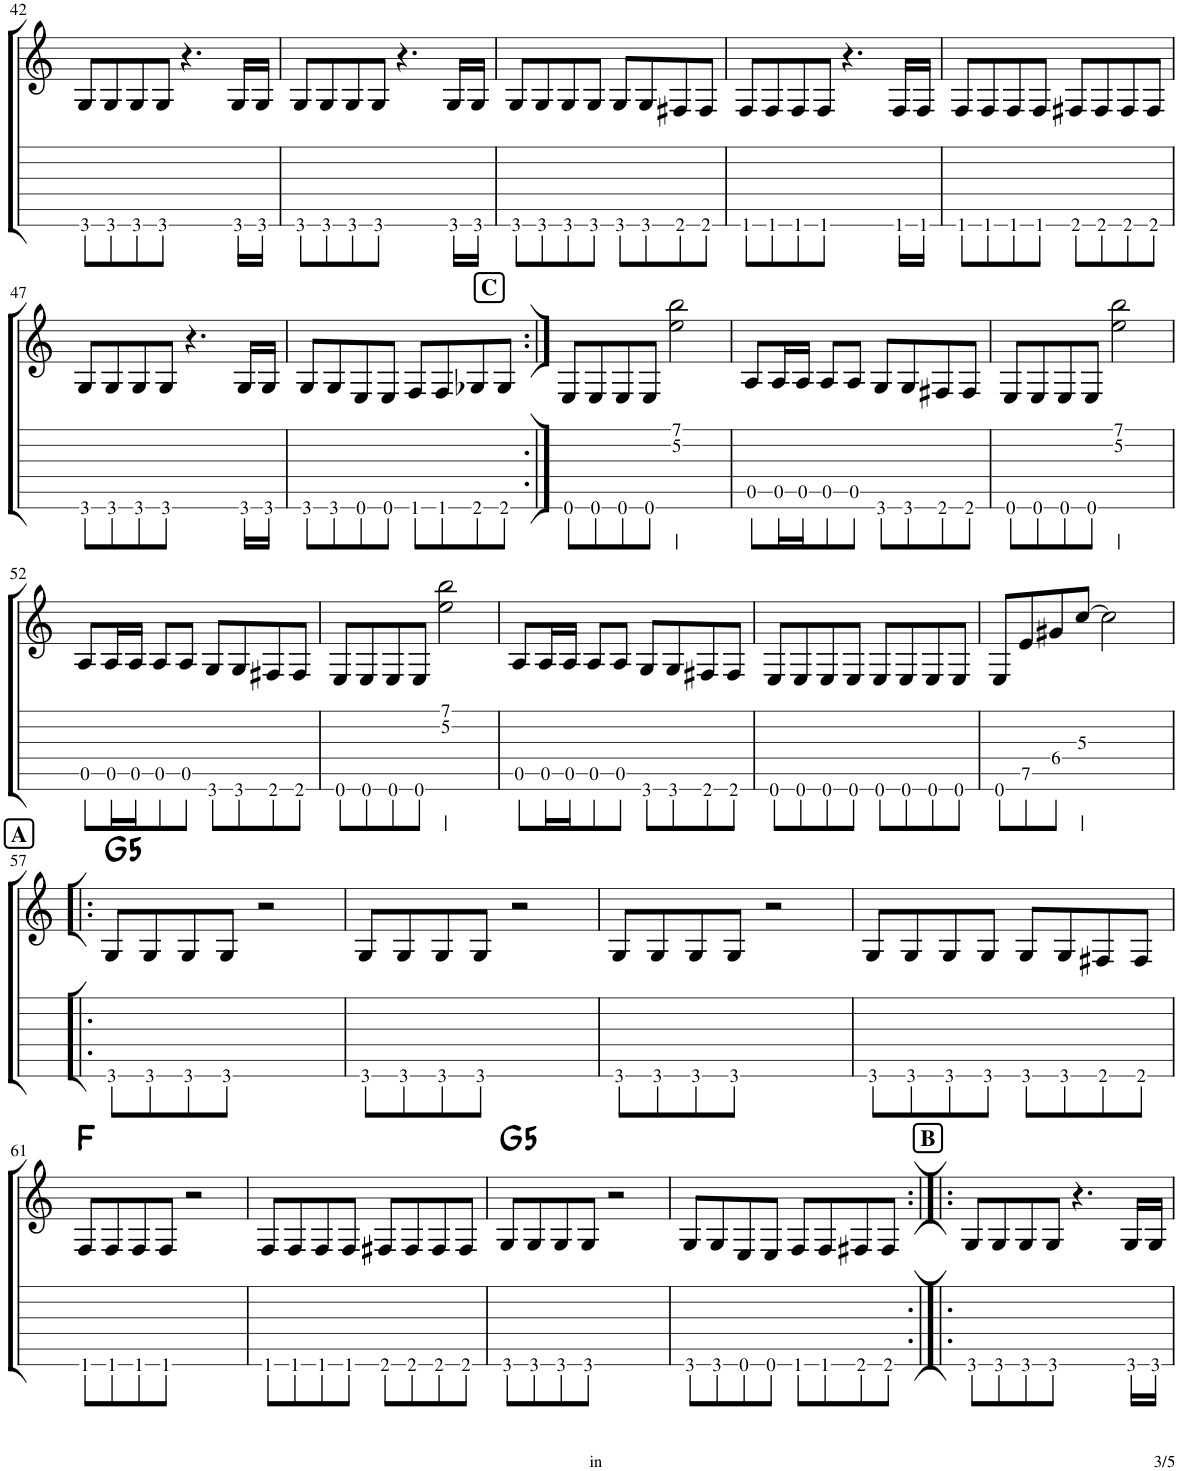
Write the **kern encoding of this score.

**kern	**kern	**harte
*part1	*part1	*part1
*staff2	*staff1	*
*I"Guitare électrique	*	*
*I'Guit. El.	*	*
!!LO:PB:g=z
*	*clefG2	*
*Trd7c12	*Trd7c12	*
*k[]	*k[]	*
*	*M4/4	*
=42	=42	=42
8G\L	8G/L	.
8G\	8G/	.
8G\	8G/	.
8G\J	8G/J	.
4.r	4.r	.
16G\LL	16G/LL	.
16G\JJ	16G/JJ	.
=43	=43	=43
8G\L	8G/L	.
8G\	8G/	.
8G\	8G/	.
8G\J	8G/J	.
4.r	4.r	.
16G\LL	16G/LL	.
16G\JJ	16G/JJ	.
=44	=44	=44
8G\L	8G/L	.
8G\	8G/	.
8G\	8G/	.
8G\J	8G/J	.
8G\L	8G/L	.
8G\	8G/	.
8F#\	8F#X/	.
8F#\J	8F#/J	.
=45	=45	=45
8F\L	8F/L	.
8F\	8F/	.
8F\	8F/	.
8F\J	8F/J	.
4.r	4.r	.
16F\LL	16F/LL	.
16F\JJ	16F/JJ	.
=46	=46	=46
8F\L	8F/L	.
8F\	8F/	.
8F\	8F/	.
8F\J	8F/J	.
8F#\L	8F#X/L	.
8F#\	8F#/	.
8F#\	8F#/	.
8F#\J	8F#/J	.
!!LO:LB:g=z
=47	=47	=47
8G\L	8G/L	.
8G\	8G/	.
8G\	8G/	.
8G\J	8G/J	.
4.r	4.r	.
16G\LL	16G/LL	.
16G\JJ	16G/JJ	.
=48	=48	=48
8G\L	8G/L	.
8G\	8G/	.
8E\	8E/	.
8E\J	8E/J	.
8F\L	8F/L	.
8F\	8F/	.
8G-\	8G-X/	.
8G-\J	8G-/J	.
!!LO:REH:place=s1:a:B:cj:fs=11:t=C
=49:|!	=49:|!	=49:|!
8E\L	8E/L	.
8E\	8E/	.
8E\	8E/	.
8E\J	8E/J	.
2ee\ 2bb\	2ee\ 2bb\	.
=50	=50	=50
8A\L	8A/L	.
16A\L	16A/L	.
16A\J	16A/JJ	.
8A\	8A/L	.
8A\J	8A/J	.
8G\L	8G/L	.
8G\	8G/	.
8F#\	8F#X/	.
8F#\J	8F#/J	.
=51	=51	=51
8E\L	8E/L	.
8E\	8E/	.
8E\	8E/	.
8E\J	8E/J	.
2ee\ 2bb\	2ee\ 2bb\	.
!!LO:LB:g=z
=52	=52	=52
8A\L	8A/L	.
16A\L	16A/L	.
16A\J	16A/JJ	.
8A\	8A/L	.
8A\J	8A/J	.
8G\L	8G/L	.
8G\	8G/	.
8F#\	8F#X/	.
8F#\J	8F#/J	.
=53	=53	=53
8E\L	8E/L	.
8E\	8E/	.
8E\	8E/	.
8E\J	8E/J	.
2ee\ 2bb\	2ee\ 2bb\	.
=54	=54	=54
8A\L	8A/L	.
16A\L	16A/L	.
16A\J	16A/JJ	.
8A\	8A/L	.
8A\J	8A/J	.
8G\L	8G/L	.
8G\	8G/	.
8F#\	8F#X/	.
8F#\J	8F#/J	.
=55	=55	=55
8E\L	8E/L	.
8E\	8E/	.
8E\	8E/	.
8E\J	8E/J	.
8E\L	8E/L	.
8E\	8E/	.
8E\	8E/	.
8E\J	8E/J	.
=56	=56	=56
8E\L	8E/L	.
8e\	8e/	.
8g#\J	8g#X/	.
2cc\	[8cc/J	.
.	2cc\]	.
8r	.	.
!!LO:LB:g=z
!!LO:REH:place=s1:a:B:cj:fs=11:t=A
=57!|:	=57!|:	=57!|:
!	!	!LO:H:kt=5
8G\L	8G/L	G:(1,5)
8G\	8G/	.
8G\	8G/	.
8G\J	8G/J	.
2r	2r	.
=58	=58	=58
8G\L	8G/L	.
8G\	8G/	.
8G\	8G/	.
8G\J	8G/J	.
2r	2r	.
=59	=59	=59
8G\L	8G/L	.
8G\	8G/	.
8G\	8G/	.
8G\J	8G/J	.
2r	2r	.
=60	=60	=60
8G\L	8G/L	.
8G\	8G/	.
8G\	8G/	.
8G\J	8G/J	.
8G\L	8G/L	.
8G\	8G/	.
8F#\	8F#X/	.
8F#\J	8F#/J	.
!!LO:LB:g=z
=61	=61	=61
8F\L	8F/L	F:maj
8F\	8F/	.
8F\	8F/	.
8F\J	8F/J	.
2r	2r	.
=62	=62	=62
8F\L	8F/L	.
8F\	8F/	.
8F\	8F/	.
8F\J	8F/J	.
8F#\L	8F#X/L	.
8F#\	8F#/	.
8F#\	8F#/	.
8F#\J	8F#/J	.
=63	=63	=63
!	!	!LO:H:kt=5
8G\L	8G/L	G:(1,5)
8G\	8G/	.
8G\	8G/	.
8G\J	8G/J	.
2r	2r	.
=64	=64	=64
8G\L	8G/L	.
8G\	8G/	.
8E\	8E/	.
8E\J	8E/J	.
8F\L	8F/L	.
8F\	8F/	.
8F#\	8F#X/	.
8F#\J	8F#/J	.
!!LO:REH:place=s1:a:B:cj:fs=11:t=B
=65:|!|:	=65:|!|:	=65:|!|:
8G\L	8G/L	.
8G\	8G/	.
8G\	8G/	.
8G\J	8G/J	.
4.r	4.r	.
16G\LL	16G/LL	.
16G\JJ	16G/JJ	.
=	=	=
*-	*-	*-
